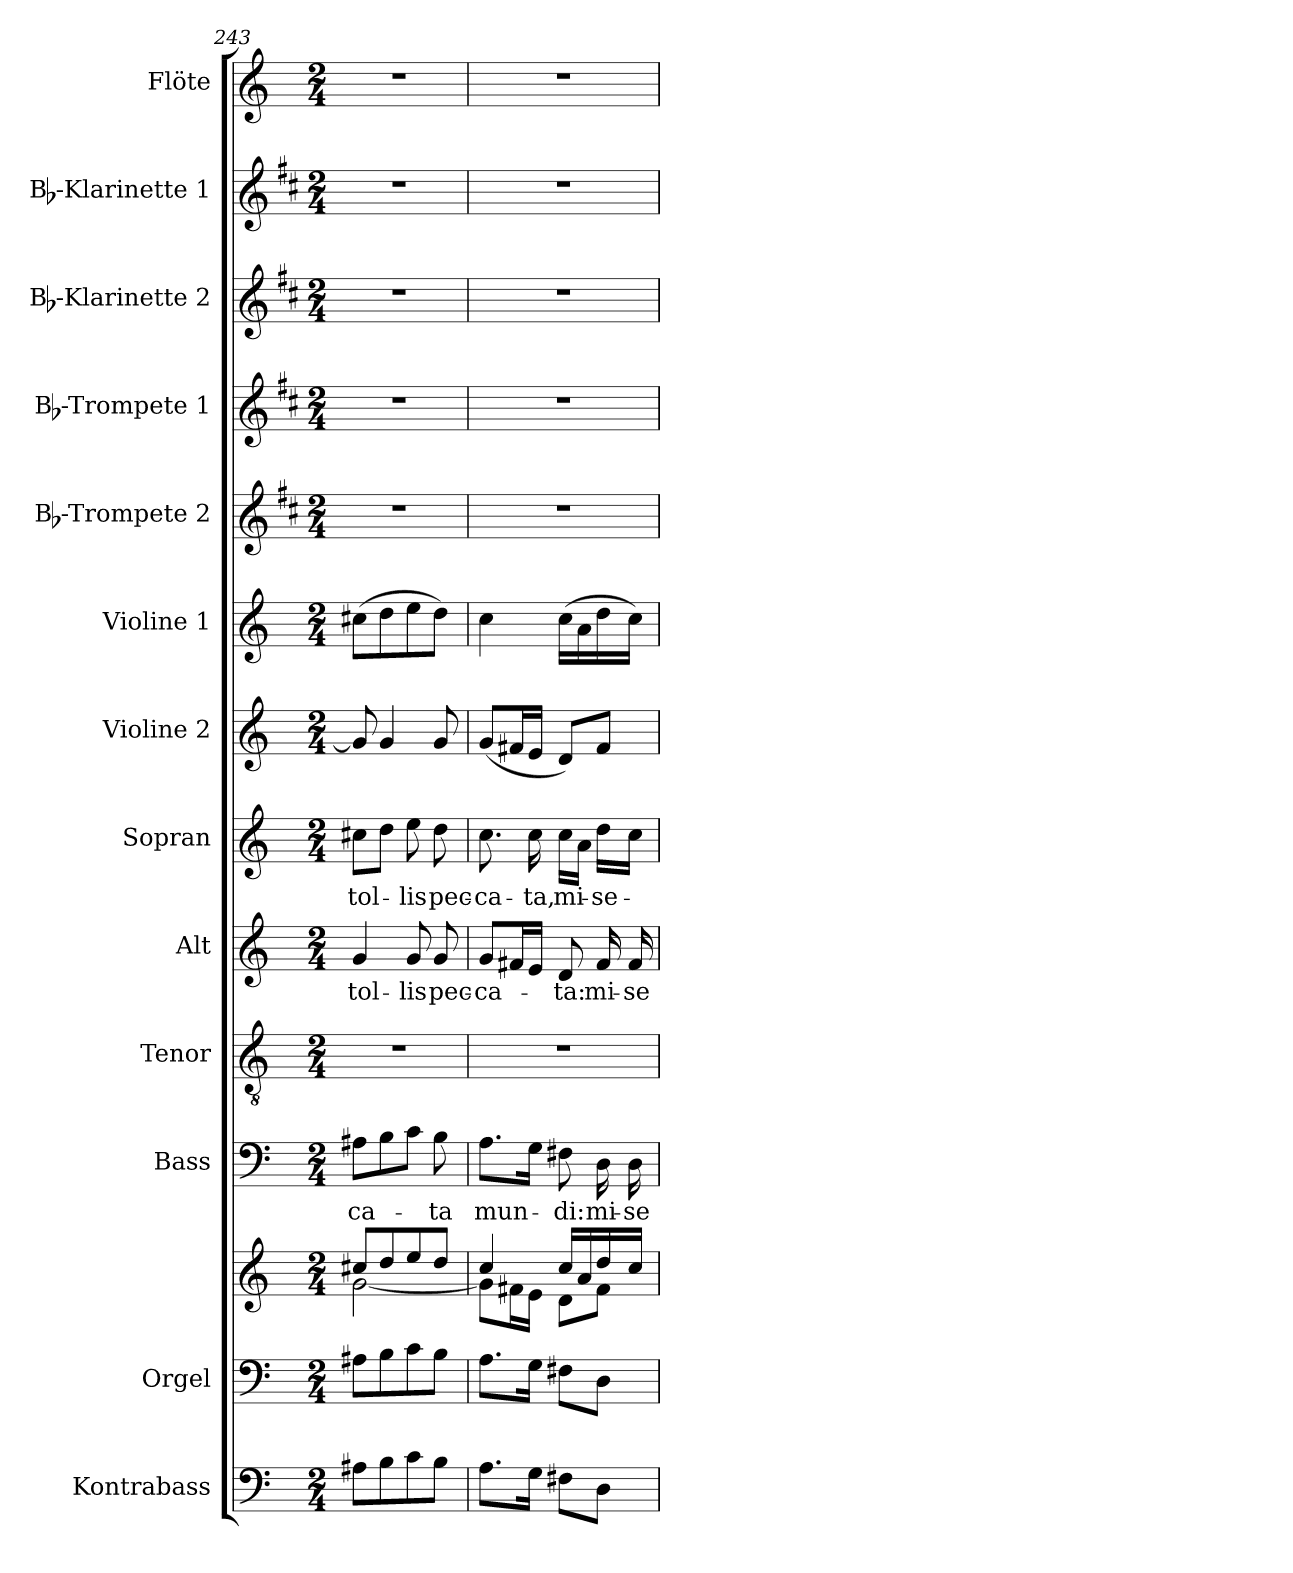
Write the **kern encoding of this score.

**kern	**kern	**kern	**kern	**text	**kern	**kern	**text	**kern	**text	**kern	**kern	**kern	**kern	**kern	**kern	**kern
*part13	*part12	*part12	*part11	*part11	*part10	*part9	*part9	*part8	*part8	*part7	*part6	*part5	*part4	*part3	*part2	*part1
*staff14	*staff13	*staff12	*staff11	*staff11	*staff10	*staff9	*staff9	*staff8	*staff8	*staff7	*staff6	*staff5	*staff4	*staff3	*staff2	*staff1
*I"Kontrabass	*I"Orgel	*	*I"Bass	*	*I"Tenor	*I"Alt	*	*I"Sopran	*	*I"Violine 2	*I"Violine 1	*I"Bb-Trompete 2	*I"Bb-Trompete 1	*I"Bb-Klarinette 2	*I"Bb-Klarinette 1	*I"Flöte
*I'Kb.	*I'Org.	*	*I'B.	*	*I'T.	*I'A.	*	*I'S.	*	*I'Vl. 2	*I'Vl. 1	*I'Bb Trp. 2	*I'Bb Trp. 1	*I'Bb Kl. 2	*I'Bb Kl. 1	*I'Fl.
*clefF4	*clefF4	*clefG2	*clefF4	*	*clefGv2	*clefG2	*	*clefG2	*	*clefG2	*clefG2	*clefG2	*clefG2	*clefG2	*clefG2	*clefG2
*ITrd7c12	*	*	*	*	*	*	*	*	*	*	*	*ITrd1c2	*ITrd1c2	*ITrd1c2	*ITrd1c2	*
*k[]	*k[]	*k[]	*k[]	*	*k[]	*k[]	*	*k[]	*	*k[]	*k[]	*k[]	*k[]	*k[]	*k[]	*k[]
*C:	*C:	*C:	*C:	*	*C:	*C:	*	*C:	*	*C:	*C:	*C:	*C:	*C:	*C:	*C:
*M2/4	*M2/4	*M2/4	*M2/4	*	*M2/4	*M2/4	*	*M2/4	*	*M2/4	*M2/4	*M2/4	*M2/4	*M2/4	*M2/4	*M2/4
=243	=243	=243	=243	=243	=243	=243	=243	=243	=243	=243	=243	=243	=243	=243	=243	=243
*	*	*^	*	*	*	*	*	*	*	*	*	*	*	*	*	*
!	!	!	!	!	!LO:LY:b	!	!	!LO:LY:b	!	!LO:LY:b	!	!	!	!	!	!	!
8AA#X\L	8A#X\L	8cc#X/L	[<2g\	8A#X\L	-ca-	2r	4g/	tol-	8cc#X\L	tol-	8g/]	(>8cc#X\L	2r	2r	2r	2r	2r
8BB\	8B\	8dd/	.	8B\	.	.	.	.	8dd\J	.	4g/	8dd\	.	.	.	.	.
!	!	!	!	!	!	!	!	!LO:LY:b	!	!LO:LY:b	!	!	!	!	!	!	!
8C\	8c\	8ee/	.	8c\J	.	.	8g/	-lis	8ee\	-lis	.	8ee\	.	.	.	.	.
!	!	!	!	!	!LO:LY:b	!	!	!LO:LY:b	!	!LO:LY:b	!	!	!	!	!	!	!
8BB\J	8B\J	8dd/J	.	8B\	-ta	.	8g/	pec-	8dd\	pec-	8g/	8dd\J)	.	.	.	.	.
=244	=244	=244	=244	=244	=244	=244	=244	=244	=244	=244	=244	=244	=244	=244	=244	=244	=244
!	!	!	!	!	!LO:LY:b	!	!	!LO:LY:b	!	!LO:LY:b	!	!	!	!	!	!	!
8.AA\L	8.A\L	4cc/	8g\L]	8.A\L	mun-	2r	8g/L	-ca-	8.cc\	-ca-	(<8g/L	4cc\	2r	2r	2r	2r	2r
.	.	.	16f#X\L	.	.	.	16f#X/L	.	.	.	16f#X/L	.	.	.	.	.	.
!	!	!	!	!	!	!	!	!	!	!LO:LY:b	!	!	!	!	!	!	!
16GG\Jk	16G\Jk	.	16e\JJ	16G\Jk	.	.	16e/JJ	.	16cc\	-ta,	16e/JJ	.	.	.	.	.	.
!	!	!	!	!	!LO:LY:b	!	!	!LO:LY:b	!	!LO:LY:b	!	!	!	!	!	!	!
8FF#X\L	8F#X\L	16cc/LL	8d\L	8F#X\	-di:	.	8d/	-ta:	16cc\LL	mi-	8d/L)	(>16cc\LL	.	.	.	.	.
.	.	16a/	.	.	.	.	.	.	16a\JJ	.	.	16a\	.	.	.	.	.
!	!	!	!	!	!LO:LY:b	!	!	!LO:LY:b	!	!LO:LY:b	!	!	!	!	!	!	!
8DD\J	8D\J	16dd/	8f#\J	16D\	mi-	.	16f#/	mi-	16dd\LL	-se-	8f#/J	16dd\	.	.	.	.	.
!	!	!	!	!	!LO:LY:b	!	!	!LO:LY:b	!	!	!	!	!	!	!	!	!
.	.	16cc/JJ	.	16D\	-se-	.	16f#/	-se-	16cc\JJ	.	.	16cc\JJ)	.	.	.	.	.
*	*	*v	*v	*	*	*	*	*	*	*	*	*	*	*	*	*	*
=	=	=	=	=	=	=	=	=	=	=	=	=	=	=	=	=
*-	*-	*-	*-	*-	*-	*-	*-	*-	*-	*-	*-	*-	*-	*-	*-	*-
